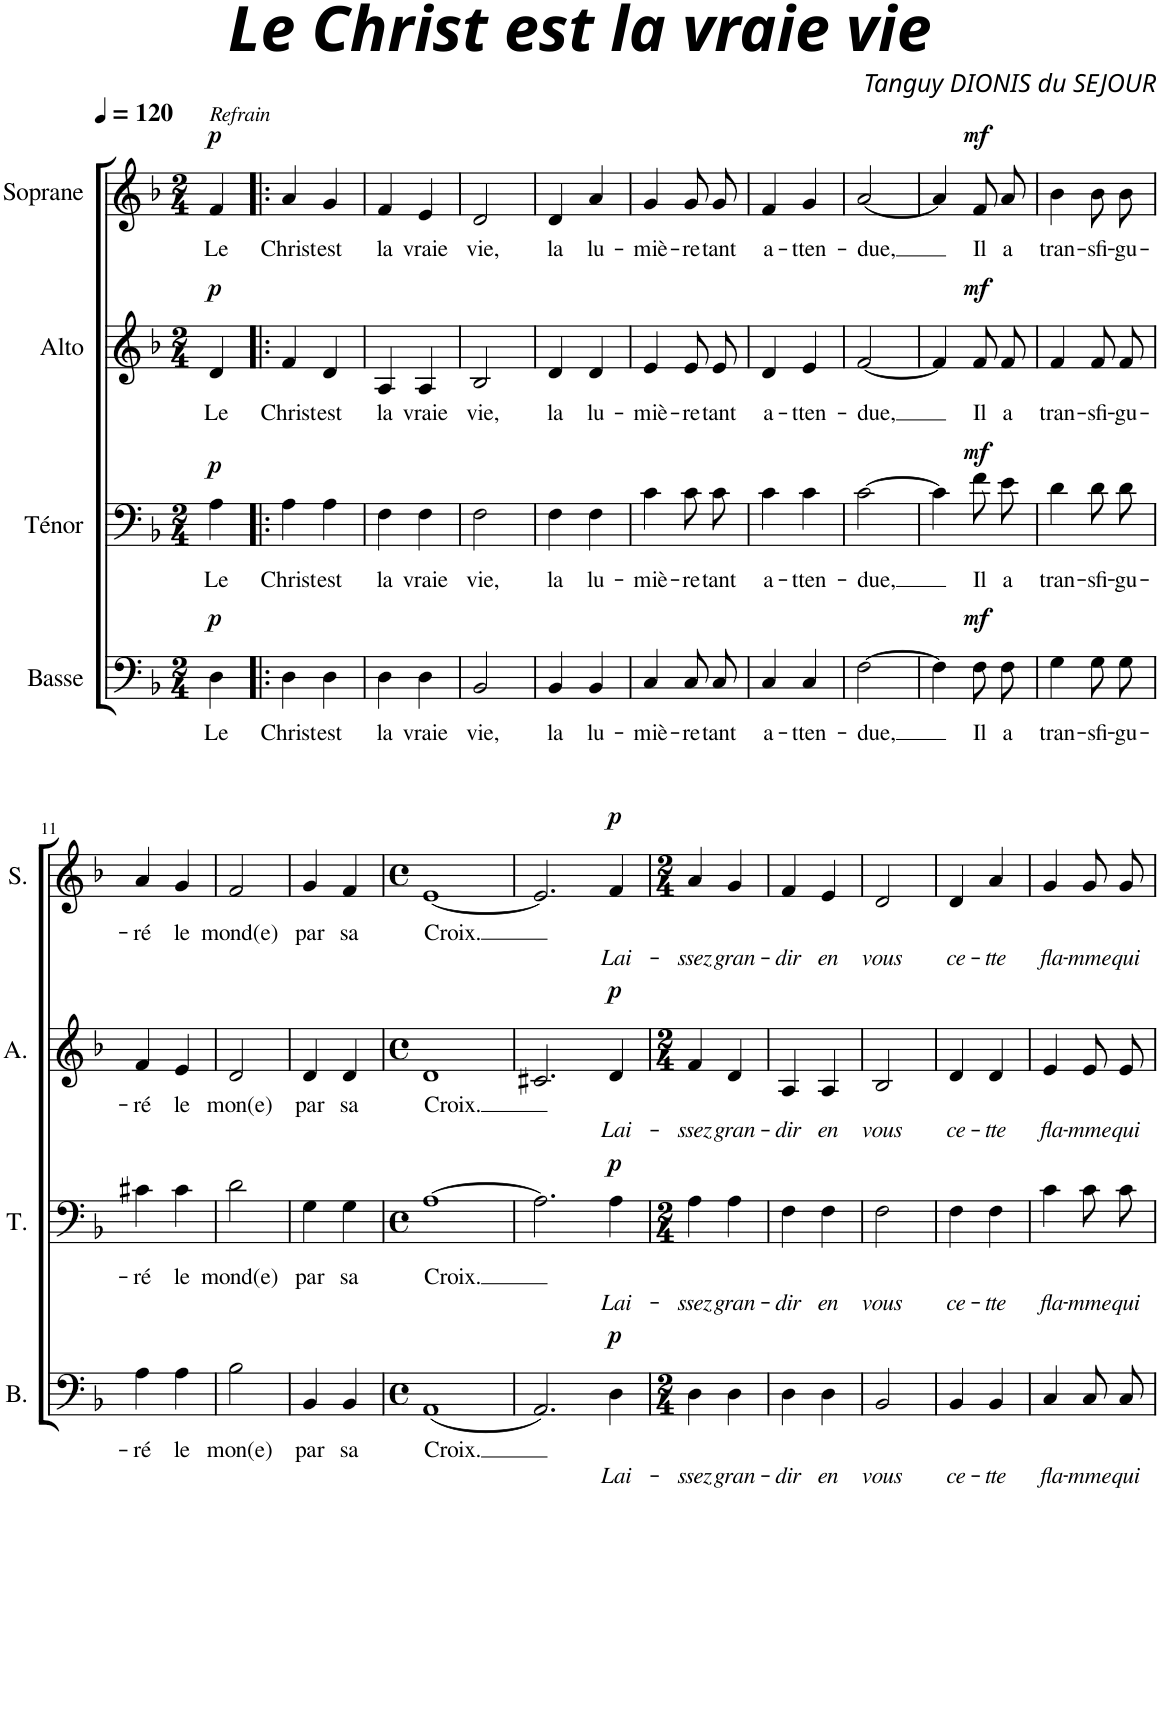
**kern	**text	**text	**dynam	**kern	**text	**text	**dynam	**kern	**text	**text	**dynam	**kern	**text	**text	**dynam
*part4	*part4	*part4	*part4	*part3	*part3	*part3	*part3	*part2	*part2	*part2	*part2	*part1	*part1	*part1	*part1
*staff4	*staff4	*staff4	*staff4	*staff3	*staff3	*staff3	*staff3	*staff2	*staff2	*staff2	*staff2	*staff1	*staff1	*staff1	*staff1
*I"Basse	*	*	*	*I"Ténor	*	*	*	*I"Alto	*	*	*	*I"Soprane	*	*	*
*I'B.	*	*	*	*I'T.	*	*	*	*I'A.	*	*	*	*I'S.	*	*	*
*clefF4	*	*	*	*clefF4	*	*	*	*clefG2	*	*	*	*clefG2	*	*	*
*k[b-]	*	*	*	*k[b-]	*	*	*	*k[b-]	*	*	*	*k[b-]	*	*	*
*M2/4	*	*	*	*M2/4	*	*	*	*M2/4	*	*	*	*M2/4	*	*	*
*MM120	*	*	*	*MM120	*	*	*	*MM120	*	*	*	*MM120	*	*	*
=1	=1	=1	=1	=1	=1	=1	=1	=1	=1	=1	=1	=1	=1	=1	=1
!	!	!	!	!	!	!	!	!	!	!	!	!LO:TX:a:i:t=Refrain	!	!	!
!	!LO:LY:b	!	!LO:DY:a	!	!LO:LY:b	!	!LO:DY:a	!	!LO:LY:b	!	!LO:DY:a	!	!LO:LY:b	!	!LO:DY:a
4D\	Le	.	p	4A\	Le	.	p	4d/	Le	.	p	4f/	Le	.	p
=2!|:	=2!|:	=2!|:	=2!|:	=2!|:	=2!|:	=2!|:	=2!|:	=2!|:	=2!|:	=2!|:	=2!|:	=2!|:	=2!|:	=2!|:	=2!|:
!	!LO:LY:b	!	!	!	!LO:LY:b	!	!	!	!LO:LY:b	!	!	!	!LO:LY:b	!	!
4D\	Christ	.	.	4A\	Christ	.	.	4f/	Christ	.	.	4a/	Christ	.	.
!	!LO:LY:b	!	!	!	!LO:LY:b	!	!	!	!LO:LY:b	!	!	!	!LO:LY:b	!	!
4D\	est	.	.	4A\	est	.	.	4d/	est	.	.	4g/	est	.	.
=3	=3	=3	=3	=3	=3	=3	=3	=3	=3	=3	=3	=3	=3	=3	=3
!	!LO:LY:b	!	!	!	!LO:LY:b	!	!	!	!LO:LY:b	!	!	!	!LO:LY:b	!	!
4D\	la	.	.	4F\	la	.	.	4A/	la	.	.	4f/	la	.	.
!	!LO:LY:b	!	!	!	!LO:LY:b	!	!	!	!LO:LY:b	!	!	!	!LO:LY:b	!	!
4D\	vraie	.	.	4F\	vraie	.	.	4A/	vraie	.	.	4e/	vraie	.	.
=4	=4	=4	=4	=4	=4	=4	=4	=4	=4	=4	=4	=4	=4	=4	=4
!	!LO:LY:b	!	!	!	!LO:LY:b	!	!	!	!LO:LY:b	!	!	!	!LO:LY:b	!	!
2BB-/	vie,	.	.	2F\	vie,	.	.	2B-/	vie,	.	.	2d/	vie,	.	.
=5	=5	=5	=5	=5	=5	=5	=5	=5	=5	=5	=5	=5	=5	=5	=5
!	!LO:LY:b	!	!	!	!LO:LY:b	!	!	!	!LO:LY:b	!	!	!	!LO:LY:b	!	!
4BB-/	la	.	.	4F\	la	.	.	4d/	la	.	.	4d/	la	.	.
!	!LO:LY:b	!	!	!	!LO:LY:b	!	!	!	!LO:LY:b	!	!	!	!LO:LY:b	!	!
4BB-/	lu-	.	.	4F\	lu-	.	.	4d/	lu-	.	.	4a/	lu-	.	.
=6	=6	=6	=6	=6	=6	=6	=6	=6	=6	=6	=6	=6	=6	=6	=6
!	!LO:LY:b	!	!	!	!LO:LY:b	!	!	!	!LO:LY:b	!	!	!	!LO:LY:b	!	!
4C/	-miè-	.	.	4c\	-miè-	.	.	4e/	-miè-	.	.	4g/	-miè-	.	.
!	!LO:LY:b	!	!	!	!LO:LY:b	!	!	!	!LO:LY:b	!	!	!	!LO:LY:b	!	!
8C/L	-re	.	.	8c\L	-re	.	.	8e/L	-re	.	.	8g/L	-re	.	.
!	!LO:LY:b	!	!	!	!LO:LY:b	!	!	!	!LO:LY:b	!	!	!	!LO:LY:b	!	!
8C/J	tant	.	.	8c\J	tant	.	.	8e/J	tant	.	.	8g/J	tant	.	.
=7	=7	=7	=7	=7	=7	=7	=7	=7	=7	=7	=7	=7	=7	=7	=7
!	!LO:LY:b	!	!	!	!LO:LY:b	!	!	!	!LO:LY:b	!	!	!	!LO:LY:b	!	!
4C/	a-	.	.	4c\	a-	.	.	4d/	a-	.	.	4f/	a-	.	.
!	!LO:LY:b	!	!	!	!LO:LY:b	!	!	!	!LO:LY:b	!	!	!	!LO:LY:b	!	!
4C/	-tten-	.	.	4c\	-tten-	.	.	4e/	-tten-	.	.	4g/	-tten-	.	.
=8	=8	=8	=8	=8	=8	=8	=8	=8	=8	=8	=8	=8	=8	=8	=8
!	!LO:LY:b	!	!	!	!LO:LY:b	!	!	!	!LO:LY:b	!	!	!	!LO:LY:b	!	!
[2F\	-due,	.	.	[2c\	-due,	.	.	[2f/	-due,	.	.	[2a/	-due,	.	.
=9	=9	=9	=9	=9	=9	=9	=9	=9	=9	=9	=9	=9	=9	=9	=9
4F\]	.	.	.	4c\]	.	.	.	4f/]	.	.	.	4a/]	.	.	.
!	!LO:LY:b	!	!LO:DY:a	!	!LO:LY:b	!	!LO:DY:a	!	!LO:LY:b	!	!LO:DY:a	!	!LO:LY:b	!	!LO:DY:a
8F\L	Il	.	mf	8f\L	Il	.	mf	8f/L	Il	.	mf	8f/L	Il	.	mf
!	!LO:LY:b	!	!	!	!LO:LY:b	!	!	!	!LO:LY:b	!	!	!	!LO:LY:b	!	!
8F\J	a	.	.	8e\J	a	.	.	8f/J	a	.	.	8a/J	a	.	.
=10	=10	=10	=10	=10	=10	=10	=10	=10	=10	=10	=10	=10	=10	=10	=10
!	!LO:LY:b	!	!	!	!LO:LY:b	!	!	!	!LO:LY:b	!	!	!	!LO:LY:b	!	!
4G\	tran-	.	.	4d\	tran-	.	.	4f/	tran-	.	.	4b-\	tran-	.	.
!	!LO:LY:b	!	!	!	!LO:LY:b	!	!	!	!LO:LY:b	!	!	!	!LO:LY:b	!	!
8G\L	-sfi-	.	.	8d\L	-sfi-	.	.	8f/L	-sfi-	.	.	8b-\L	-sfi-	.	.
!	!LO:LY:b	!	!	!	!LO:LY:b	!	!	!	!LO:LY:b	!	!	!	!LO:LY:b	!	!
8G\J	-gu-	.	.	8d\J	-gu-	.	.	8f/J	-gu-	.	.	8b-\J	-gu-	.	.
!!LO:LB:g=z
=11	=11	=11	=11	=11	=11	=11	=11	=11	=11	=11	=11	=11	=11	=11	=11
!	!LO:LY:b	!	!	!	!LO:LY:b	!	!	!	!LO:LY:b	!	!	!	!LO:LY:b	!	!
4A\	-ré	.	.	4c#X\	-ré	.	.	4f/	-ré	.	.	4a/	-ré	.	.
!	!LO:LY:b	!	!	!	!LO:LY:b	!	!	!	!LO:LY:b	!	!	!	!LO:LY:b	!	!
4A\	le	.	.	4c#\	le	.	.	4e/	le	.	.	4g/	le	.	.
=12	=12	=12	=12	=12	=12	=12	=12	=12	=12	=12	=12	=12	=12	=12	=12
!	!LO:LY:b	!	!	!	!LO:LY:b	!	!	!	!LO:LY:b	!	!	!	!LO:LY:b	!	!
2B-\	mon(e)	.	.	2d\	mond(e)	.	.	2d/	mon(e)	.	.	2f/	mond(e)	.	.
=13	=13	=13	=13	=13	=13	=13	=13	=13	=13	=13	=13	=13	=13	=13	=13
!	!LO:LY:b	!	!	!	!LO:LY:b	!	!	!	!LO:LY:b	!	!	!	!LO:LY:b	!	!
4BB-/	par	.	.	4G\	par	.	.	4d/	par	.	.	4g/	par	.	.
!	!LO:LY:b	!	!	!	!LO:LY:b	!	!	!	!LO:LY:b	!	!	!	!LO:LY:b	!	!
4BB-/	sa	.	.	4G\	sa	.	.	4d/	sa	.	.	4f/	sa	.	.
=14	=14	=14	=14	=14	=14	=14	=14	=14	=14	=14	=14	=14	=14	=14	=14
*M4/4	*	*	*	*M4/4	*	*	*	*M4/4	*	*	*	*M4/4	*	*	*
*met(c)	*	*	*	*met(c)	*	*	*	*met(c)	*	*	*	*met(c)	*	*	*
!	!LO:LY:b	!	!	!	!LO:LY:b	!	!	!	!LO:LY:b	!	!	!	!LO:LY:b	!	!
(1AA	Croix.	.	.	[1A	Croix.	.	.	1d	Croix.	.	.	[1e	Croix.	.	.
=15	=15	=15	=15	=15	=15	=15	=15	=15	=15	=15	=15	=15	=15	=15	=15
2.AA/)	.	.	.	2.A\]	.	.	.	2.c#X/	.	.	.	2.e/]	.	.	.
!	!	!LO:LY:b	!LO:DY:a	!	!	!LO:LY:b	!LO:DY:a	!	!	!LO:LY:b	!LO:DY:a	!	!	!LO:LY:b	!LO:DY:a
4D\	.	Lai-	p	4A\	.	Lai-	p	4d/	.	Lai-	p	4f/	.	Lai-	p
=16	=16	=16	=16	=16	=16	=16	=16	=16	=16	=16	=16	=16	=16	=16	=16
*M2/4	*	*	*	*M2/4	*	*	*	*M2/4	*	*	*	*M2/4	*	*	*
!	!	!LO:LY:b	!	!	!	!LO:LY:b	!	!	!	!LO:LY:b	!	!	!	!LO:LY:b	!
4D\	.	-ssez	.	4A\	.	-ssez	.	4f/	.	-ssez	.	4a/	.	-ssez	.
!	!	!LO:LY:b	!	!	!	!LO:LY:b	!	!	!	!LO:LY:b	!	!	!	!LO:LY:b	!
4D\	.	gran-	.	4A\	.	gran-	.	4d/	.	gran-	.	4g/	.	gran-	.
=17	=17	=17	=17	=17	=17	=17	=17	=17	=17	=17	=17	=17	=17	=17	=17
!	!	!LO:LY:b	!	!	!	!LO:LY:b	!	!	!	!LO:LY:b	!	!	!	!LO:LY:b	!
4D\	.	-dir	.	4F\	.	-dir	.	4A/	.	-dir	.	4f/	.	-dir	.
!	!	!LO:LY:b	!	!	!	!LO:LY:b	!	!	!	!LO:LY:b	!	!	!	!LO:LY:b	!
4D\	.	en	.	4F\	.	en	.	4A/	.	en	.	4e/	.	en	.
=18	=18	=18	=18	=18	=18	=18	=18	=18	=18	=18	=18	=18	=18	=18	=18
!	!	!LO:LY:b	!	!	!	!LO:LY:b	!	!	!	!LO:LY:b	!	!	!	!LO:LY:b	!
2BB-/	.	vous	.	2F\	.	vous	.	2B-/	.	vous	.	2d/	.	vous	.
=19	=19	=19	=19	=19	=19	=19	=19	=19	=19	=19	=19	=19	=19	=19	=19
!	!	!LO:LY:b	!	!	!	!LO:LY:b	!	!	!	!LO:LY:b	!	!	!	!LO:LY:b	!
4BB-/	.	ce-	.	4F\	.	ce-	.	4d/	.	ce-	.	4d/	.	ce-	.
!	!	!LO:LY:b	!	!	!	!LO:LY:b	!	!	!	!LO:LY:b	!	!	!	!LO:LY:b	!
4BB-/	.	-tte	.	4F\	.	-tte	.	4d/	.	-tte	.	4a/	.	-tte	.
=20	=20	=20	=20	=20	=20	=20	=20	=20	=20	=20	=20	=20	=20	=20	=20
!	!	!LO:LY:b	!	!	!	!LO:LY:b	!	!	!	!LO:LY:b	!	!	!	!LO:LY:b	!
4C/	.	fla-	.	4c\	.	fla-	.	4e/	.	fla-	.	4g/	.	fla-	.
!	!	!LO:LY:b	!	!	!	!LO:LY:b	!	!	!	!LO:LY:b	!	!	!	!LO:LY:b	!
8C/L	.	-mme	.	8c\L	.	-mme	.	8e/L	.	-mme	.	8g/L	.	-mme	.
!	!	!LO:LY:b	!	!	!	!LO:LY:b	!	!	!	!LO:LY:b	!	!	!	!LO:LY:b	!
8C/J	.	qui	.	8c\J	.	qui	.	8e/J	.	qui	.	8g/J	.	qui	.
=	=	=	=	=	=	=	=	=	=	=	=	=	=	=	=
*-	*-	*-	*-	*-	*-	*-	*-	*-	*-	*-	*-	*-	*-	*-	*-
